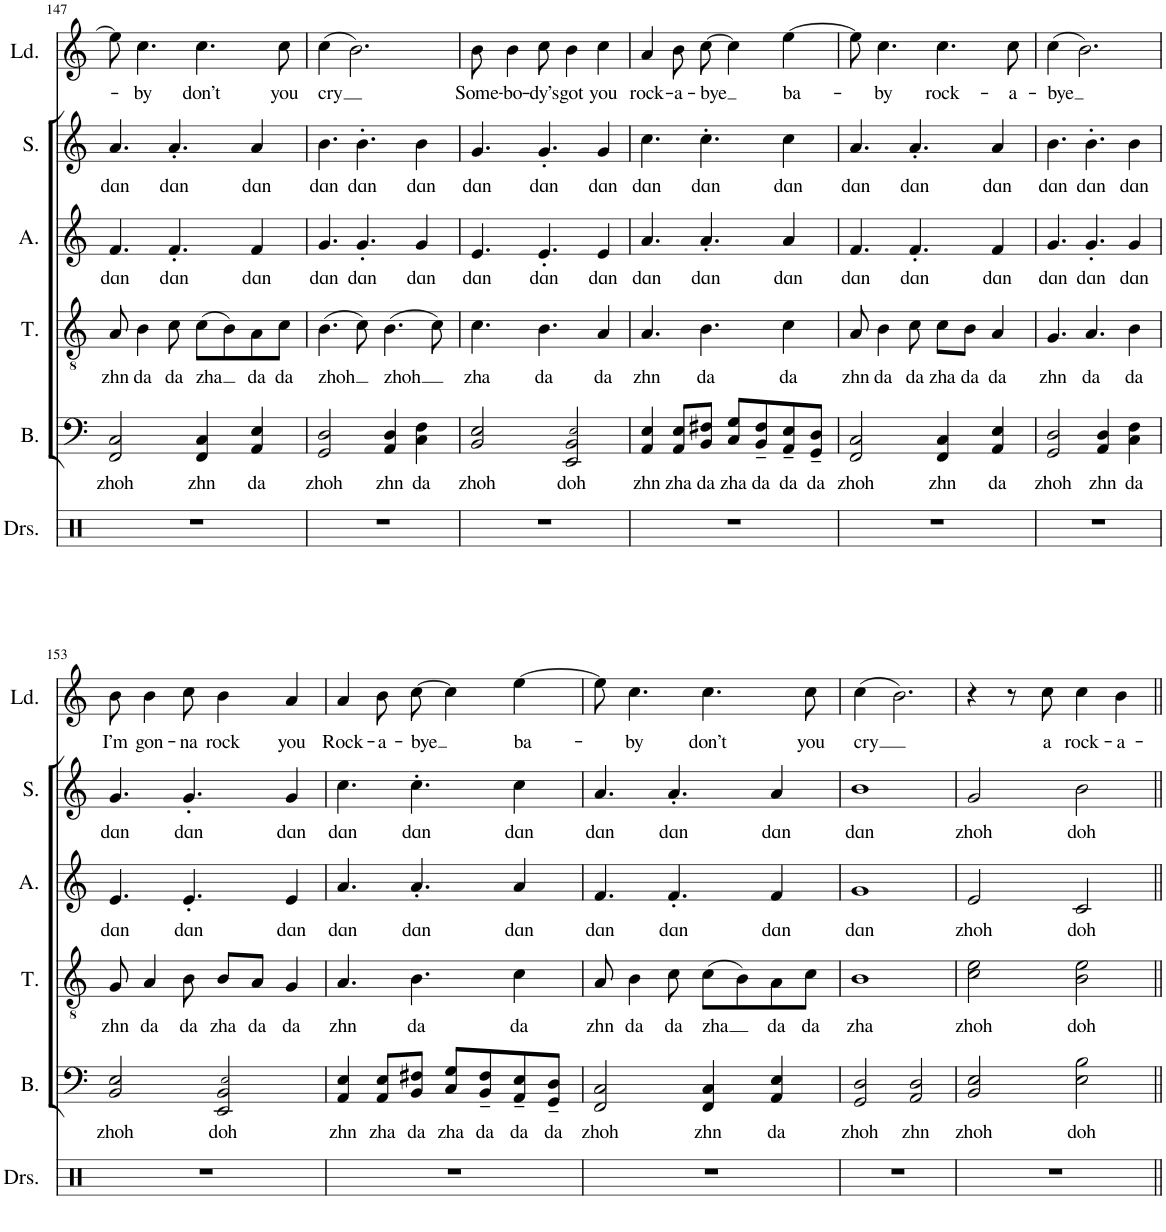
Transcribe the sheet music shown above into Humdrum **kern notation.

**kern	**kern	**text	**kern	**text	**kern	**text	**kern	**text	**kern	**text
*part6	*part5	*part5	*part4	*part4	*part3	*part3	*part2	*part2	*part1	*part1
*staff6	*staff5	*staff5	*staff4	*staff4	*staff3	*staff3	*staff2	*staff2	*staff1	*staff1
*I"Drumset	*I"Bass	*	*I"Tenor	*	*I"Alto	*	*I"Soprano	*	*I"Lead	*
*I'Drs.	*I'B.	*	*I'T.	*	*I'A.	*	*I'S.	*	*I'Ld.	*
!!LO:PB:g=z
*clefX	*clefF4	*	*clefGv2	*	*clefG2	*	*clefG2	*	*clefG2	*
*k[]	*k[]	*	*k[]	*	*k[]	*	*k[]	*	*k[]	*
*M2/2	*M2/2	*	*M2/2	*	*M2/2	*	*M2/2	*	*M2/2	*
*met(c|)	*met(c|)	*	*met(c|)	*	*met(c|)	*	*met(c|)	*	*met(c|)	*
=147	=147	=147	=147	=147	=147	=147	=147	=147	=147	=147
!	!	!LO:LY:b	!	!LO:LY:b	!	!LO:LY:b	!	!LO:LY:b	!	!
1r	2FF/ 2C/	zhoh	8A/	zhn	4.f/	dɑn	4.a/	dɑn	8ee\]	.
!	!	!	!	!LO:LY:b	!	!	!	!	!	!LO:LY:b
.	.	.	4B\	da	.	.	.	.	4.cc\	by
!	!	!	!	!LO:LY:b	!	!LO:LY:b	!	!LO:LY:b	!	!
.	.	.	8c\	da	4.f'/	dɑn	4.a'/	dɑn	.	.
!	!	!LO:LY:b	!	!LO:LY:b	!	!	!	!	!	!LO:LY:b
.	4FF/ 4C/	zhn	(8c\L	zha	.	.	.	.	4.cc\	don’t
.	.	.	8B\)	.	.	.	.	.	.	.
!	!	!LO:LY:b	!	!LO:LY:b	!	!LO:LY:b	!	!LO:LY:b	!	!
.	4AA/ 4E/	da	8A\	da	4f/	dɑn	4a/	dɑn	.	.
!	!	!	!	!LO:LY:b	!	!	!	!	!	!LO:LY:b
.	.	.	8c\J	da	.	.	.	.	8cc\	you
=148	=148	=148	=148	=148	=148	=148	=148	=148	=148	=148
!	!	!LO:LY:b	!	!LO:LY:b	!	!LO:LY:b	!	!LO:LY:b	!	!LO:LY:b
1r	2GG/ 2D/	zhoh	(4.B\	zhoh	4.g/	dɑn	4.b\	dɑn	(4cc\	cry
.	.	.	.	.	.	.	.	.	2.b\)	.
!	!	!	!	!	!	!LO:LY:b	!	!LO:LY:b	!	!
.	.	.	8c\)	.	4.g'/	dɑn	4.b'\	dɑn	.	.
!	!	!LO:LY:b	!	!LO:LY:b	!	!	!	!	!	!
.	4AA/ 4D/	zhn	(4.B\	zhoh	.	.	.	.	.	.
!	!	!LO:LY:b	!	!	!	!LO:LY:b	!	!LO:LY:b	!	!
.	4C\ 4F\	da	.	.	4g/	dɑn	4b\	dɑn	.	.
.	.	.	8c\)	.	.	.	.	.	.	.
=149	=149	=149	=149	=149	=149	=149	=149	=149	=149	=149
!	!	!LO:LY:b	!	!LO:LY:b	!	!LO:LY:b	!	!LO:LY:b	!	!LO:LY:b
1r	2BB/ 2E/	zhoh	4.c\	zha	4.e/	dɑn	4.g/	dɑn	8b\	Some-
!	!	!	!	!	!	!	!	!	!	!LO:LY:b
.	.	.	.	.	.	.	.	.	4b\	-bo-
!	!	!	!	!LO:LY:b	!	!LO:LY:b	!	!LO:LY:b	!	!LO:LY:b
.	.	.	4.B\	da	4.e'/	dɑn	4.g'/	dɑn	8cc\	-dy’s
!	!	!LO:LY:b	!	!	!	!	!	!	!	!LO:LY:b
.	2EE/ 2BB/ 2E!/	doh	.	.	.	.	.	.	4b\	got
!	!	!	!	!LO:LY:b	!	!LO:LY:b	!	!LO:LY:b	!	!LO:LY:b
.	.	.	4A/	da	4e/	dɑn	4g/	dɑn	4cc\	you
=150	=150	=150	=150	=150	=150	=150	=150	=150	=150	=150
!	!	!LO:LY:b	!	!LO:LY:b	!	!LO:LY:b	!	!LO:LY:b	!	!LO:LY:b
1r	4AA/ 4E/	zhn	4.A/	zhn	4.a/	dɑn	4.cc\	dɑn	4a/	rock-
!	!	!LO:LY:b	!	!	!	!	!	!	!	!LO:LY:b
.	8AA/ 8E/L	zha	.	.	.	.	.	.	8b\L	-a-
!	!	!LO:LY:b	!	!LO:LY:b	!	!LO:LY:b	!	!LO:LY:b	!	!LO:LY:b
.	8BB/ 8F#X/J	da	4.B\	da	4.a'/	dɑn	4.cc'\	dɑn	[8cc\J	-bye
!	!	!LO:LY:b	!	!	!	!	!	!	!	!
.	8C/ 8G/L	zha	.	.	.	.	.	.	4cc\]	.
!	!	!LO:LY:b	!	!	!	!	!	!	!	!
.	8BB/~ 8F#/~	da	.	.	.	.	.	.	.	.
!	!	!LO:LY:b	!	!LO:LY:b	!	!LO:LY:b	!	!LO:LY:b	!	!LO:LY:b
.	8AA/~ 8E/~	da	4c\	da	4a/	dɑn	4cc\	dɑn	[4ee\	ba-
!	!	!LO:LY:b	!	!	!	!	!	!	!	!
.	8GG/~ 8D/~J	da	.	.	.	.	.	.	.	.
=151	=151	=151	=151	=151	=151	=151	=151	=151	=151	=151
!	!	!LO:LY:b	!	!LO:LY:b	!	!LO:LY:b	!	!LO:LY:b	!	!
1r	2FF/ 2C/	zhoh	8A/	zhn	4.f/	dɑn	4.a/	dɑn	8ee\]	.
!	!	!	!	!LO:LY:b	!	!	!	!	!	!LO:LY:b
.	.	.	4B\	da	.	.	.	.	4.cc\	by
!	!	!	!	!LO:LY:b	!	!LO:LY:b	!	!LO:LY:b	!	!
.	.	.	8c\	da	4.f'/	dɑn	4.a'/	dɑn	.	.
!	!	!LO:LY:b	!	!LO:LY:b	!	!	!	!	!	!LO:LY:b
.	4FF/ 4C/	zhn	8c\L	zha	.	.	.	.	4.cc\	rock-
!	!	!	!	!LO:LY:b	!	!	!	!	!	!
.	.	.	8B\J	da	.	.	.	.	.	.
!	!	!LO:LY:b	!	!LO:LY:b	!	!LO:LY:b	!	!LO:LY:b	!	!
.	4AA/ 4E/	da	4A/	da	4f/	dɑn	4a/	dɑn	.	.
!	!	!	!	!	!	!	!	!	!	!LO:LY:b
.	.	.	.	.	.	.	.	.	8cc\	-a-
=152	=152	=152	=152	=152	=152	=152	=152	=152	=152	=152
!	!	!LO:LY:b	!	!LO:LY:b	!	!LO:LY:b	!	!LO:LY:b	!	!LO:LY:b
1r	2GG/ 2D/	zhoh	4.G/	zhn	4.g/	dɑn	4.b\	dɑn	(4cc\	-bye
.	.	.	.	.	.	.	.	.	2.b\)	.
!	!	!	!	!LO:LY:b	!	!LO:LY:b	!	!LO:LY:b	!	!
.	.	.	4.A/	da	4.g'/	dɑn	4.b'\	dɑn	.	.
!	!	!LO:LY:b	!	!	!	!	!	!	!	!
.	4AA/ 4D/	zhn	.	.	.	.	.	.	.	.
!	!	!LO:LY:b	!	!LO:LY:b	!	!LO:LY:b	!	!LO:LY:b	!	!
.	4C\ 4F\	da	4B\	da	4g/	dɑn	4b\	dɑn	.	.
!!LO:LB:g=z
=153	=153	=153	=153	=153	=153	=153	=153	=153	=153	=153
!	!	!LO:LY:b	!	!LO:LY:b	!	!LO:LY:b	!	!LO:LY:b	!	!LO:LY:b
1r	2BB/ 2E/	zhoh	8G/	zhn	4.e/	dɑn	4.g/	dɑn	8b\	I’m
!	!	!	!	!LO:LY:b	!	!	!	!	!	!LO:LY:b
.	.	.	4A/	da	.	.	.	.	4b\	gon-
!	!	!	!	!LO:LY:b	!	!LO:LY:b	!	!LO:LY:b	!	!LO:LY:b
.	.	.	8B\	da	4.e'/	dɑn	4.g'/	dɑn	8cc\	-na
!	!	!LO:LY:b	!	!LO:LY:b	!	!	!	!	!	!LO:LY:b
.	2EE/ 2BB/ 2E!/	doh	8B/L	zha	.	.	.	.	4b\	rock
!	!	!	!	!LO:LY:b	!	!	!	!	!	!
.	.	.	8A/J	da	.	.	.	.	.	.
!	!	!	!	!LO:LY:b	!	!LO:LY:b	!	!LO:LY:b	!	!LO:LY:b
.	.	.	4G/	da	4e/	dɑn	4g/	dɑn	4a/	you
=154	=154	=154	=154	=154	=154	=154	=154	=154	=154	=154
!	!	!LO:LY:b	!	!LO:LY:b	!	!LO:LY:b	!	!LO:LY:b	!	!LO:LY:b
1r	4AA/ 4E/	zhn	4.A/	zhn	4.a/	dɑn	4.cc\	dɑn	4a/	Rock-
!	!	!LO:LY:b	!	!	!	!	!	!	!	!LO:LY:b
.	8AA/ 8E/L	zha	.	.	.	.	.	.	8b\L	-a-
!	!	!LO:LY:b	!	!LO:LY:b	!	!LO:LY:b	!	!LO:LY:b	!	!LO:LY:b
.	8BB/ 8F#X/J	da	4.B\	da	4.a'/	dɑn	4.cc'\	dɑn	[8cc\J	-bye
!	!	!LO:LY:b	!	!	!	!	!	!	!	!
.	8C/ 8G/L	zha	.	.	.	.	.	.	4cc\]	.
!	!	!LO:LY:b	!	!	!	!	!	!	!	!
.	8BB/~ 8F#/~	da	.	.	.	.	.	.	.	.
!	!	!LO:LY:b	!	!LO:LY:b	!	!LO:LY:b	!	!LO:LY:b	!	!LO:LY:b
.	8AA/~ 8E/~	da	4c\	da	4a/	dɑn	4cc\	dɑn	[4ee\	ba-
!	!	!LO:LY:b	!	!	!	!	!	!	!	!
.	8GG/~ 8D/~J	da	.	.	.	.	.	.	.	.
=155	=155	=155	=155	=155	=155	=155	=155	=155	=155	=155
!	!	!LO:LY:b	!	!LO:LY:b	!	!LO:LY:b	!	!LO:LY:b	!	!
1r	2FF/ 2C/	zhoh	8A/	zhn	4.f/	dɑn	4.a/	dɑn	8ee\]	.
!	!	!	!	!LO:LY:b	!	!	!	!	!	!LO:LY:b
.	.	.	4B\	da	.	.	.	.	4.cc\	by
!	!	!	!	!LO:LY:b	!	!LO:LY:b	!	!LO:LY:b	!	!
.	.	.	8c\	da	4.f'/	dɑn	4.a'/	dɑn	.	.
!	!	!LO:LY:b	!	!LO:LY:b	!	!	!	!	!	!LO:LY:b
.	4FF/ 4C/	zhn	(8c\L	zha	.	.	.	.	4.cc\	don’t
.	.	.	8B\)	.	.	.	.	.	.	.
!	!	!LO:LY:b	!	!LO:LY:b	!	!LO:LY:b	!	!LO:LY:b	!	!
.	4AA/ 4E/	da	8A\	da	4f/	dɑn	4a/	dɑn	.	.
!	!	!	!	!LO:LY:b	!	!	!	!	!	!LO:LY:b
.	.	.	8c\J	da	.	.	.	.	8cc\	you
=156	=156	=156	=156	=156	=156	=156	=156	=156	=156	=156
!	!	!LO:LY:b	!	!LO:LY:b	!	!LO:LY:b	!	!LO:LY:b	!	!LO:LY:b
1r	2GG/ 2D/	zhoh	1B	zha	1g	dɑn	1b	dɑn	(4cc\	cry
.	.	.	.	.	.	.	.	.	2.b\)	.
!	!	!LO:LY:b	!	!	!	!	!	!	!	!
.	2AA/ 2D/	zhn	.	.	.	.	.	.	.	.
=157	=157	=157	=157	=157	=157	=157	=157	=157	=157	=157
!	!	!LO:LY:b	!	!LO:LY:b	!	!LO:LY:b	!	!LO:LY:b	!	!
1r	2BB/ 2E/	zhoh	2c\ 2e\	zhoh	2e/	zhoh	2g/	zhoh	4r	.
.	.	.	.	.	.	.	.	.	8r	.
!	!	!	!	!	!	!	!	!	!	!LO:LY:b
.	.	.	.	.	.	.	.	.	8cc\	a
!	!	!LO:LY:b	!	!LO:LY:b	!	!LO:LY:b	!	!LO:LY:b	!	!LO:LY:b
.	2E\ 2B\	doh	2B\ 2e\	doh	2c/	doh	2b\	doh	4cc\	rock-
!	!	!	!	!	!	!	!	!	!	!LO:LY:b
.	.	.	.	.	.	.	.	.	4b\	-a-
=||	=||	=||	=||	=||	=||	=||	=||	=||	=||	=||
*-	*-	*-	*-	*-	*-	*-	*-	*-	*-	*-
